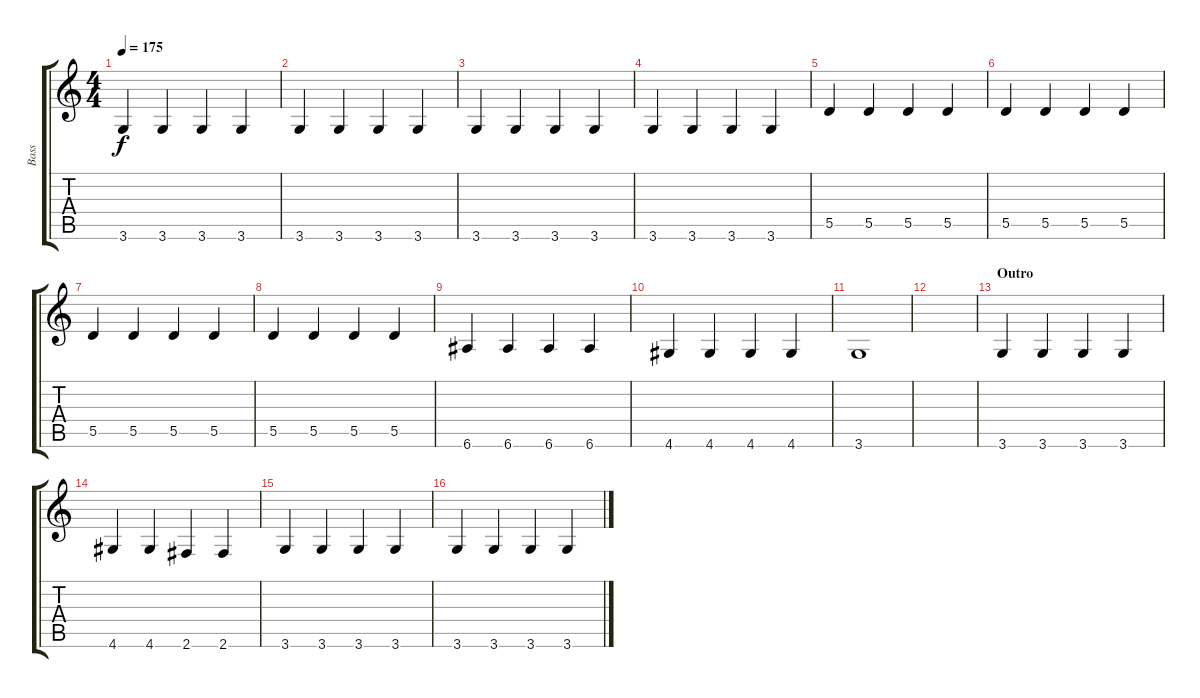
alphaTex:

\track ("Bass" "Bass") {instrument fretlessbass}
\staff {score tabs}
\tuning (E4 B3 G3 D3 A2 E2) {hide}
\ts (4 4)
\tempo 175
\clef g2
\ks c
3.6.4{dy f} 3.6.4 3.6.4 3.6.4 |
3.6.4 3.6.4 3.6.4 3.6.4 |
3.6.4 3.6.4 3.6.4 3.6.4 |
3.6.4 3.6.4 3.6.4 3.6.4 |
5.5.4 5.5.4 5.5.4 5.5.4 |
5.5.4 5.5.4 5.5.4 5.5.4 |
5.5.4 5.5.4 5.5.4 5.5.4 |
5.5.4 5.5.4 5.5.4 5.5.4 |
6.6.4 6.6.4 6.6.4 6.6.4 |
4.6.4 4.6.4 4.6.4 4.6.4 |
3.6.1 |
|
\section ("" "Outro")
3.6.4 3.6.4 3.6.4 3.6.4 |
4.6.4 4.6.4 2.6.4 2.6.4 |
3.6.4 3.6.4 3.6.4 3.6.4 |
3.6.4 3.6.4 3.6.4 3.6.4
